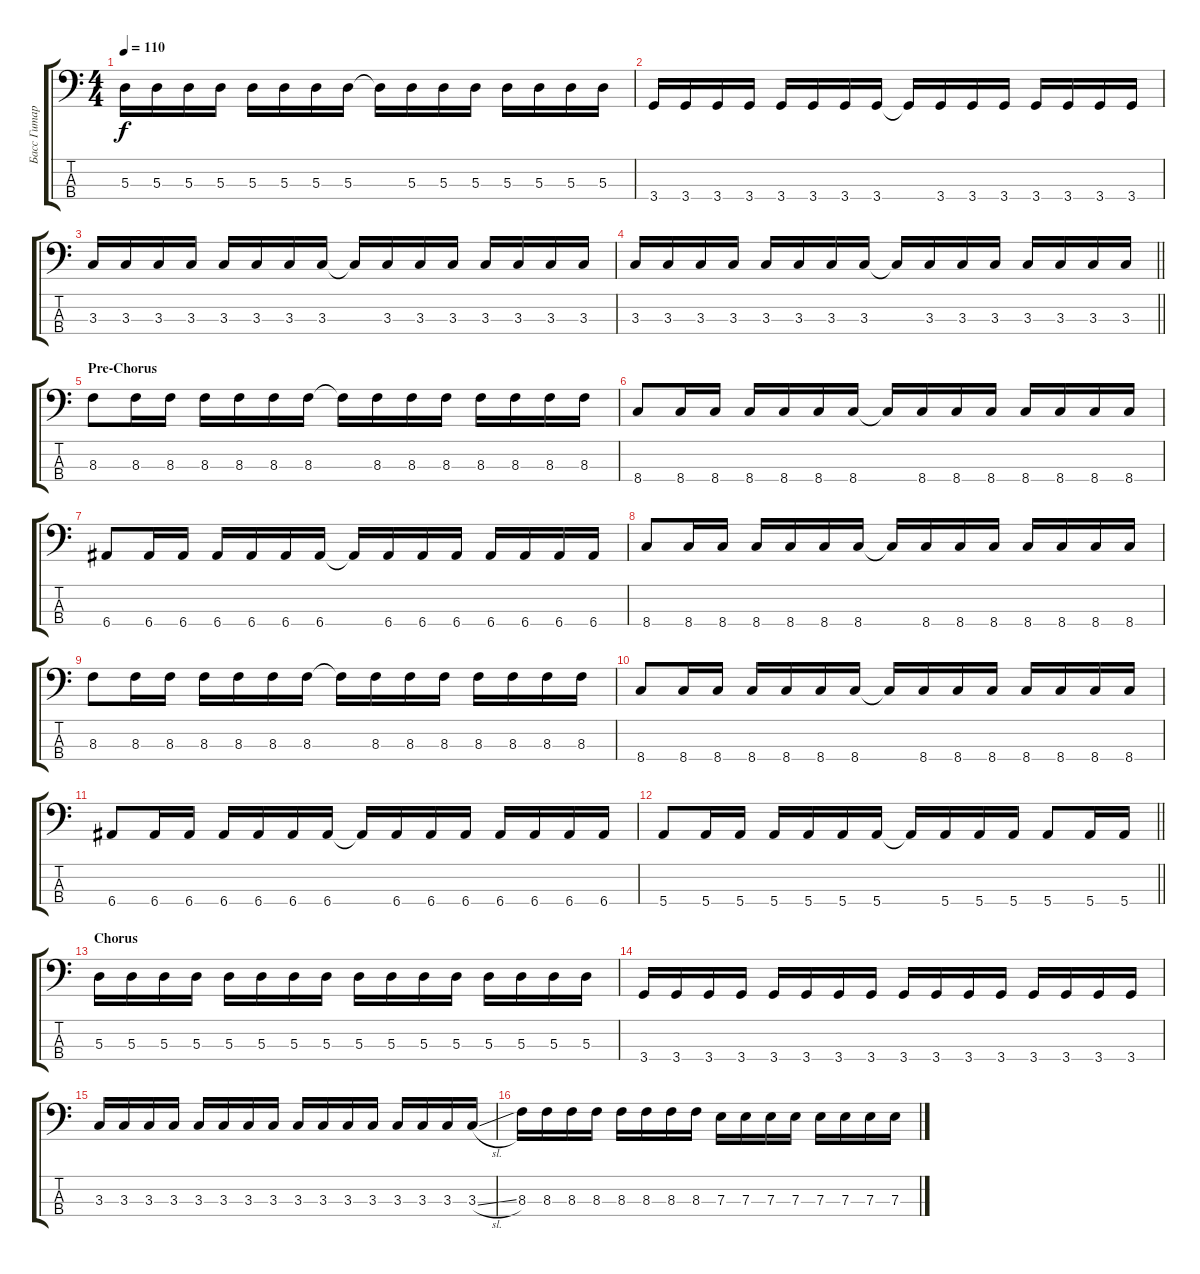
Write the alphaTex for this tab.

\track ("Басс Гитара" "Басс Гитар") {instrument electricbassfinger}
\staff {score tabs}
\tuning (G2 D2 A1 E1) {hide}
\ts (4 4)
\tempo 110
\clef f4
\ks c
5.3.16{dy f} 5.3.16 5.3.16 5.3.16 5.3.16 5.3.16 5.3.16 5.3.16 5.3{t}.16 5.3.16 5.3.16 5.3.16 5.3.16 5.3.16 5.3.16 5.3.16 |
3.4.16 3.4.16 3.4.16 3.4.16 3.4.16 3.4.16 3.4.16 3.4.16 3.4{t}.16 3.4.16 3.4.16 3.4.16 3.4.16 3.4.16 3.4.16 3.4.16 |
3.3.16 3.3.16 3.3.16 3.3.16 3.3.16 3.3.16 3.3.16 3.3.16 3.3{t}.16 3.3.16 3.3.16 3.3.16 3.3.16 3.3.16 3.3.16 3.3.16 |
\barLineRight lightlight
3.3.16 3.3.16 3.3.16 3.3.16 3.3.16 3.3.16 3.3.16 3.3.16 3.3{t}.16 3.3.16 3.3.16 3.3.16 3.3.16 3.3.16 3.3.16 3.3.16 |
\section ("" "Pre-Chorus")
8.3.8 8.3.16 8.3.16 8.3.16 8.3.16 8.3.16 8.3.16 8.3{t}.16 8.3.16 8.3.16 8.3.16 8.3.16 8.3.16 8.3.16 8.3.16 |
8.4.8 8.4.16 8.4.16 8.4.16 8.4.16 8.4.16 8.4.16 8.4{t}.16 8.4.16 8.4.16 8.4.16 8.4.16 8.4.16 8.4.16 8.4.16 |
6.4.8 6.4.16 6.4.16 6.4.16 6.4.16 6.4.16 6.4.16 6.4{t}.16 6.4.16 6.4.16 6.4.16 6.4.16 6.4.16 6.4.16 6.4.16 |
8.4.8 8.4.16 8.4.16 8.4.16 8.4.16 8.4.16 8.4.16 8.4{t}.16 8.4.16 8.4.16 8.4.16 8.4.16 8.4.16 8.4.16 8.4.16 |
8.3.8 8.3.16 8.3.16 8.3.16 8.3.16 8.3.16 8.3.16 8.3{t}.16 8.3.16 8.3.16 8.3.16 8.3.16 8.3.16 8.3.16 8.3.16 |
8.4.8 8.4.16 8.4.16 8.4.16 8.4.16 8.4.16 8.4.16 8.4{t}.16 8.4.16 8.4.16 8.4.16 8.4.16 8.4.16 8.4.16 8.4.16 |
6.4.8 6.4.16 6.4.16 6.4.16 6.4.16 6.4.16 6.4.16 6.4{t}.16 6.4.16 6.4.16 6.4.16 6.4.16 6.4.16 6.4.16 6.4.16 |
\barLineRight lightlight
5.4.8 5.4.16 5.4.16 5.4.16 5.4.16 5.4.16 5.4.16 5.4{t}.16 5.4.16 5.4.16 5.4.16 5.4.8 5.4.16 5.4.16 |
\section ("" "Chorus")
5.3.16 5.3.16 5.3.16 5.3.16 5.3.16 5.3.16 5.3.16 5.3.16 5.3.16 5.3.16 5.3.16 5.3.16 5.3.16 5.3.16 5.3.16 5.3.16 |
3.4.16 3.4.16 3.4.16 3.4.16 3.4.16 3.4.16 3.4.16 3.4.16 3.4.16 3.4.16 3.4.16 3.4.16 3.4.16 3.4.16 3.4.16 3.4.16 |
3.3.16 3.3.16 3.3.16 3.3.16 3.3.16 3.3.16 3.3.16 3.3.16 3.3.16 3.3.16 3.3.16 3.3.16 3.3.16 3.3.16 3.3.16 3.3{sl}.16 |
8.3.16 8.3.16 8.3.16 8.3.16 8.3.16 8.3.16 8.3.16 8.3.16 7.3.16 7.3.16 7.3.16 7.3.16 7.3.16 7.3.16 7.3.16 7.3.16
